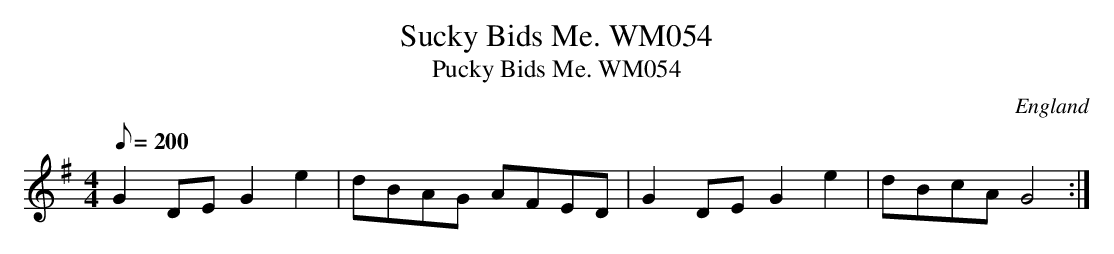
X:1
T:Sucky Bids Me. WM054
T:Pucky Bids Me. WM054
M:4/4
L:1/8
Q:200
O:England
K:G
G2DEG2e2|dBAG AFED|G2DEG2e2|dBcAG4:|]
